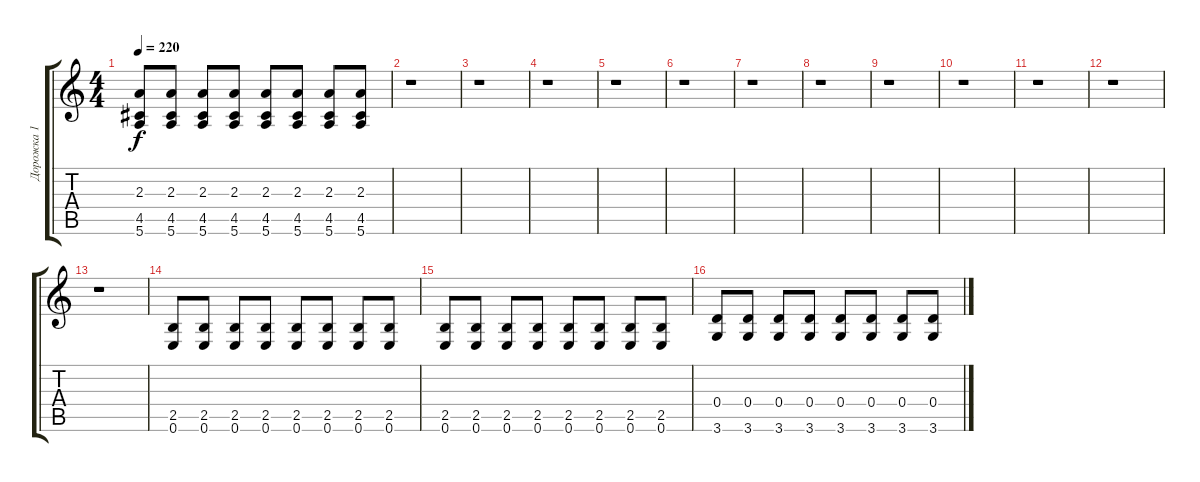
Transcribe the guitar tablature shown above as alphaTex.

\track ("Дорожка 1" "Дорожка 1") {instrument distortionguitar}
\staff {score tabs}
\tuning (E4 B3 G3 D3 A2 E2) {hide}
\ts (4 4)
\tempo 220
\clef g2
\ks c
(2.3 4.5 5.6).8{dy f} (2.3 4.5 5.6).8 (2.3 4.5 5.6).8 (2.3 4.5 5.6).8 (2.3 4.5 5.6).8 (2.3 4.5 5.6).8 (2.3 4.5 5.6).8 (2.3 4.5 5.6).8 |
r.1 |
r.1 |
r.1 |
r.1 |
r.1 |
r.1 |
r.1 |
r.1 |
r.1 |
r.1 |
r.1 |
r.1 |
(2.5 0.6).8 (2.5 0.6).8 (2.5 0.6).8 (2.5 0.6).8 (2.5 0.6).8 (2.5 0.6).8 (2.5 0.6).8 (2.5 0.6).8 |
(2.5 0.6).8 (2.5 0.6).8 (2.5 0.6).8 (2.5 0.6).8 (2.5 0.6).8 (2.5 0.6).8 (2.5 0.6).8 (2.5 0.6).8 |
(0.4 3.6).8 (0.4 3.6).8 (0.4 3.6).8 (0.4 3.6).8 (0.4 3.6).8 (0.4 3.6).8 (0.4 3.6).8 (0.4 3.6).8
